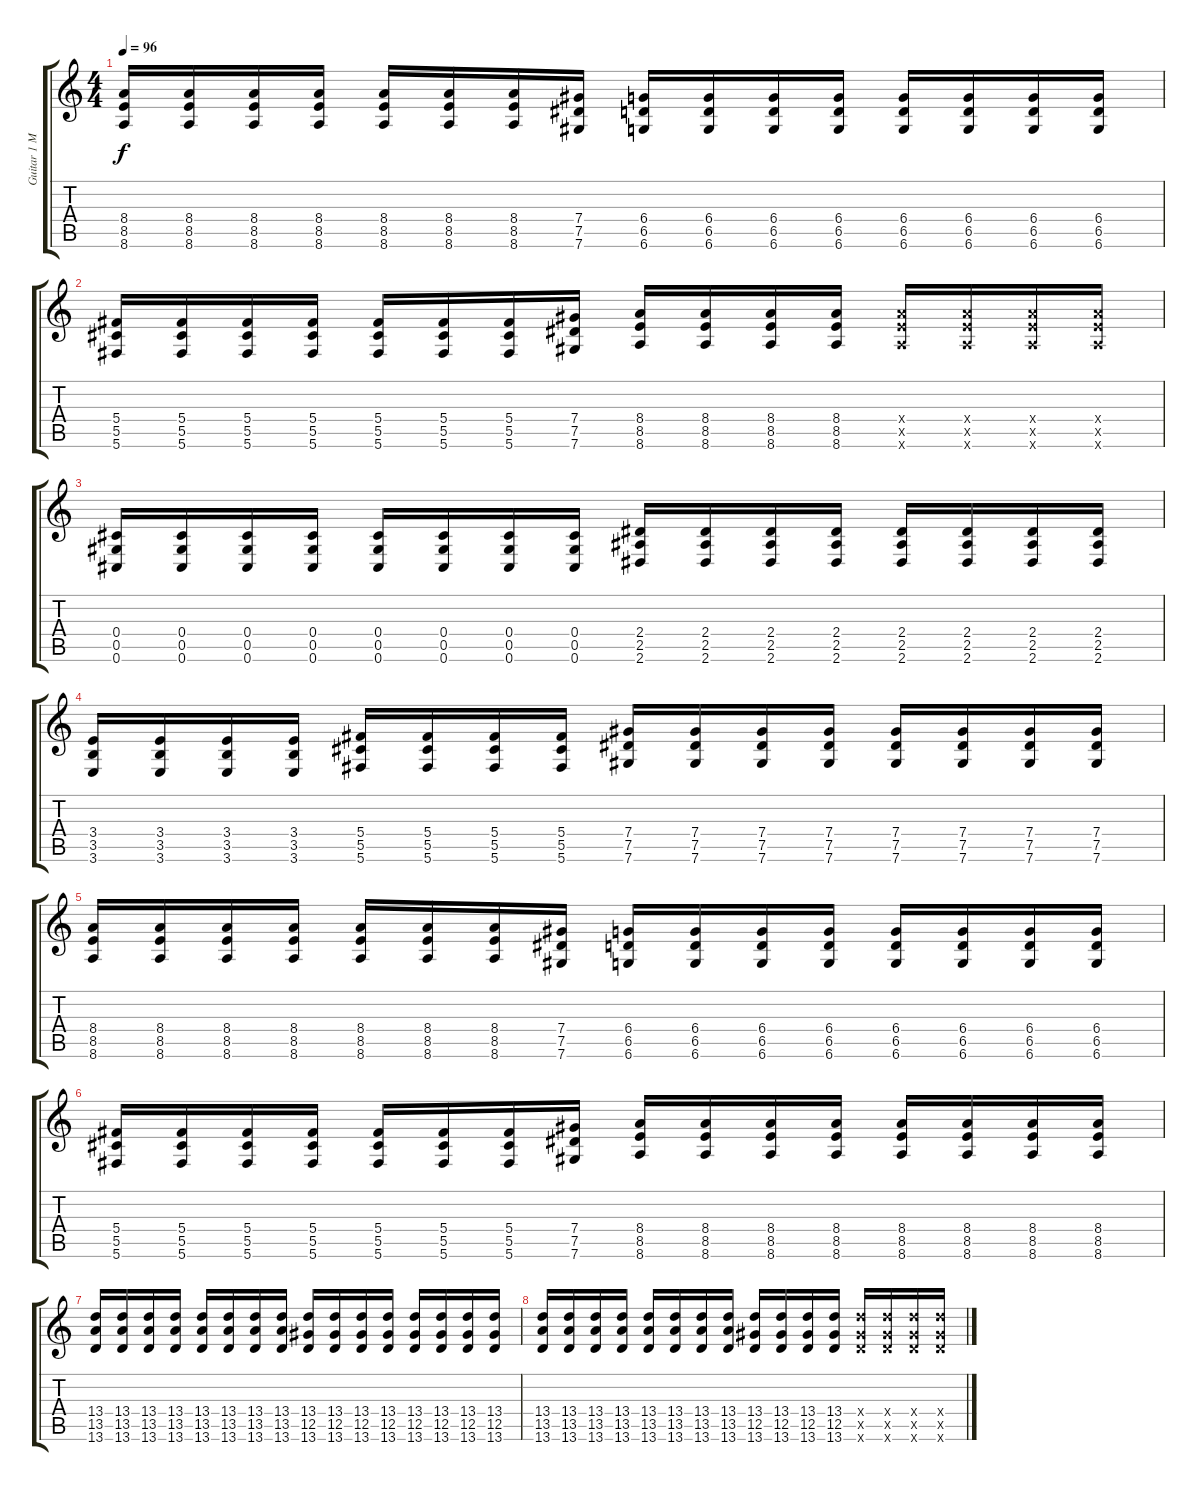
\track ("Guitar 1 Mattias \"IA\" Eklundh" "Guitar 1 M") {instrument distortionguitar}
\staff {score tabs}
\tuning (Eb4 Bb3 Gb3 Db3 Ab2 Db2) {hide}
\ts (4 4)
\tempo 96
\clef g2
\ks c
(8.4 8.5 8.6).16{dy f} (8.4 8.5 8.6).16 (8.4 8.5 8.6).16 (8.4 8.5 8.6).16 (8.4 8.5 8.6).16 (8.4 8.5 8.6).16 (8.4 8.5 8.6).16 (7.4 7.5 7.6).16 (6.4 6.5 6.6).16 (6.4 6.5 6.6).16 (6.4 6.5 6.6).16 (6.4 6.5 6.6).16 (6.4 6.5 6.6).16 (6.4 6.5 6.6).16 (6.4 6.5 6.6).16 (6.4 6.5 6.6).16 |
(5.4 5.5 5.6).16 (5.4 5.5 5.6).16 (5.4 5.5 5.6).16 (5.4 5.5 5.6).16 (5.4 5.5 5.6).16 (5.4 5.5 5.6).16 (5.4 5.5 5.6).16 (7.4 7.5 7.6).16 (8.4 8.5 8.6).16 (8.4 8.5 8.6).16 (8.4 8.5 8.6).16 (8.4 8.5 8.6).16 (8.4{x} 8.5{x} 8.6{x}).16 (8.4{x} 8.5{x} 8.6{x}).16 (8.4{x} 8.5{x} 8.6{x}).16 (8.4{x} 8.5{x} 8.6{x}).16 |
(0.4 0.5 0.6).16 (0.4 0.5 0.6).16 (0.4 0.5 0.6).16 (0.4 0.5 0.6).16 (0.4 0.5 0.6).16 (0.4 0.5 0.6).16 (0.4 0.5 0.6).16 (0.4 0.5 0.6).16 (2.4 2.5 2.6).16 (2.4 2.5 2.6).16 (2.4 2.5 2.6).16 (2.4 2.5 2.6).16 (2.4 2.5 2.6).16 (2.4 2.5 2.6).16 (2.4 2.5 2.6).16 (2.4 2.5 2.6).16 |
(3.4 3.5 3.6).16 (3.4 3.5 3.6).16 (3.4 3.5 3.6).16 (3.4 3.5 3.6).16 (5.4 5.5 5.6).16 (5.4 5.5 5.6).16 (5.4 5.5 5.6).16 (5.4 5.5 5.6).16 (7.4 7.5 7.6).16 (7.4 7.5 7.6).16 (7.4 7.5 7.6).16 (7.4 7.5 7.6).16 (7.4 7.5 7.6).16 (7.4 7.5 7.6).16 (7.4 7.5 7.6).16 (7.4 7.5 7.6).16 |
(8.4 8.5 8.6).16 (8.4 8.5 8.6).16 (8.4 8.5 8.6).16 (8.4 8.5 8.6).16 (8.4 8.5 8.6).16 (8.4 8.5 8.6).16 (8.4 8.5 8.6).16 (7.4 7.5 7.6).16 (6.4 6.5 6.6).16 (6.4 6.5 6.6).16 (6.4 6.5 6.6).16 (6.4 6.5 6.6).16 (6.4 6.5 6.6).16 (6.4 6.5 6.6).16 (6.4 6.5 6.6).16 (6.4 6.5 6.6).16 |
(5.4 5.5 5.6).16 (5.4 5.5 5.6).16 (5.4 5.5 5.6).16 (5.4 5.5 5.6).16 (5.4 5.5 5.6).16 (5.4 5.5 5.6).16 (5.4 5.5 5.6).16 (7.4 7.5 7.6).16 (8.4 8.5 8.6).16 (8.4 8.5 8.6).16 (8.4 8.5 8.6).16 (8.4 8.5 8.6).16 (8.4 8.5 8.6).16 (8.4 8.5 8.6).16 (8.4 8.5 8.6).16 (8.4 8.5 8.6).16 |
(13.4 13.5 13.6).16 (13.4 13.5 13.6).16 (13.4 13.5 13.6).16 (13.4 13.5 13.6).16 (13.4 13.5 13.6).16 (13.4 13.5 13.6).16 (13.4 13.5 13.6).16 (13.4 13.5 13.6).16 (13.4 12.5 13.6).16 (13.4 12.5 13.6).16 (13.4 12.5 13.6).16 (13.4 12.5 13.6).16 (13.4 12.5 13.6).16 (13.4 12.5 13.6).16 (13.4 12.5 13.6).16 (13.4 12.5 13.6).16 |
(13.4 13.5 13.6).16 (13.4 13.5 13.6).16 (13.4 13.5 13.6).16 (13.4 13.5 13.6).16 (13.4 13.5 13.6).16 (13.4 13.5 13.6).16 (13.4 13.5 13.6).16 (13.4 13.5 13.6).16 (13.4 12.5 13.6).16 (13.4 12.5 13.6).16 (13.4 12.5 13.6).16 (13.4 12.5 13.6).16 (13.4{x} 12.5{x} 13.6{x}).16 (13.4{x} 12.5{x} 13.6{x}).16 (13.4{x} 12.5{x} 13.6{x}).16 (13.4{x} 12.5{x} 13.6{x}).16
